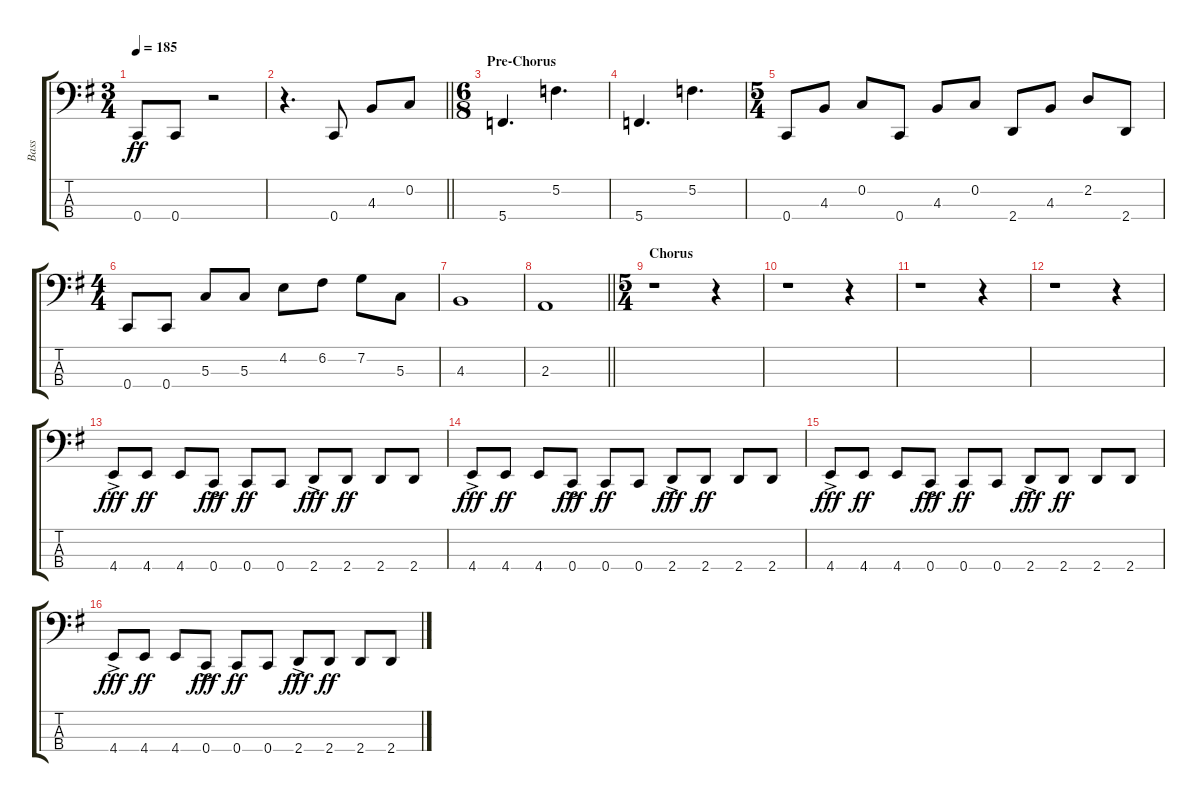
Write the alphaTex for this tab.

\track ("Bass" "Bass") {instrument electricbasspick}
\staff {score tabs}
\tuning (F2 C2 G1 C1) {hide}
\ts (3 4)
\tempo 185
\clef f4
\ks g
0.4.8{dy ff} 0.4.8 r.2 |
\barLineRight lightlight
r.4{d} 0.4.8 4.3.8 0.2.8 |
\ts (6 8)
\section ("" "Pre-Chorus")
5.4.4{d} 5.2.4{d} |
5.4.4{d} 5.2.4{d} |
\ts (5 4)
0.4.8 4.3.8 0.2.8 0.4.8 4.3.8 0.2.8 2.4.8 4.3.8 2.2.8 2.4.8 |
\ts (4 4)
0.4.8 0.4.8 5.3.8 5.3.8 4.2.8 6.2.8 7.2.8 5.3.8 |
4.3.1 |
\barLineRight lightlight
2.3.1 |
\ts (5 4)
\section ("" "Chorus")
r.1 r.4 |
r.1 r.4 |
r.1 r.4 |
r.1 r.4 |
4.4{ac}.8{dy fff} 4.4.8{dy ff} 4.4.8 0.4{ac}.8{dy fff} 0.4.8{dy ff} 0.4.8 2.4{ac}.8{dy fff} 2.4.8{dy ff} 2.4.8 2.4.8 |
4.4{ac}.8{dy fff} 4.4.8{dy ff} 4.4.8 0.4{ac}.8{dy fff} 0.4.8{dy ff} 0.4.8 2.4{ac}.8{dy fff} 2.4.8{dy ff} 2.4.8 2.4.8 |
4.4{ac}.8{dy fff} 4.4.8{dy ff} 4.4.8 0.4{ac}.8{dy fff} 0.4.8{dy ff} 0.4.8 2.4{ac}.8{dy fff} 2.4.8{dy ff} 2.4.8 2.4.8 |
4.4{ac}.8{dy fff} 4.4.8{dy ff} 4.4.8 0.4{ac}.8{dy fff} 0.4.8{dy ff} 0.4.8 2.4{ac}.8{dy fff} 2.4.8{dy ff} 2.4.8 2.4.8
